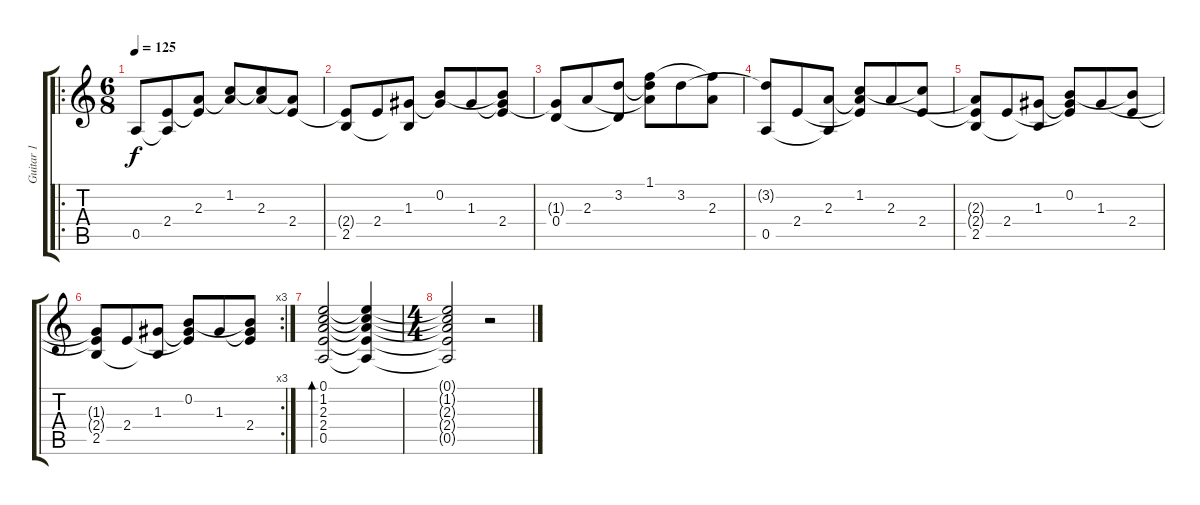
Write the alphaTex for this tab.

\track ("Guitar 1" "Guitar 1") {instrument acousticguitarnylon}
\staff {score tabs}
\tuning (E4 B3 G3 D3 A2 E2) {hide}
\ro
\ts (6 8)
\tempo 125
\clef g2
\ks c
0.5.8{dy f instrument acousticguitarnylon} (2.4 0.5{t}).8 (2.3 2.4{t}).8 (1.2 2.3{t}).8 (1.2{t} 2.3).8 (2.3{t} 2.4).8 |
(2.4{t} 2.5).8 2.4.8 (1.3 2.5{t}).8 (0.2 1.3{t}).8 1.3.8 (0.2{t} 1.3{t} 2.4).8 |
(1.3{t} 0.4).8 2.3.8 (3.2 0.4{t}).8 (1.1 3.2{t} 2.3{t}).8 3.2.8 (1.1{t} 2.3).8 |
(3.2{t} 0.5).8 2.4.8 (2.3 0.5{t}).8 (1.2 2.3{t} 2.4{t}).8 2.3.8 (1.2{t} 2.4).8 |
(2.3{t} 2.4{t} 2.5).8 2.4.8 (1.3 2.5{t}).8 (0.2 1.3{t} 2.4{t}).8 1.3.8 (0.2{t} 2.4).8 |
\rc 3
(1.3{t} 2.4{t} 2.5).8 2.4.8 (1.3 2.5{t}).8 (0.2 1.3{t} 2.4{t}).8 1.3.8 (0.2{t} 1.3{t} 2.4).8 |
(0.1 1.2 2.3 2.4 0.5).2{bd 240} (0.1{t} 1.2{t} 2.3{t} 2.4{t} 0.5{t}).4 |
\ts (4 4)
(0.1{t} 1.2{t} 2.3{t} 2.4{t} 0.5{t}).2 r.2
